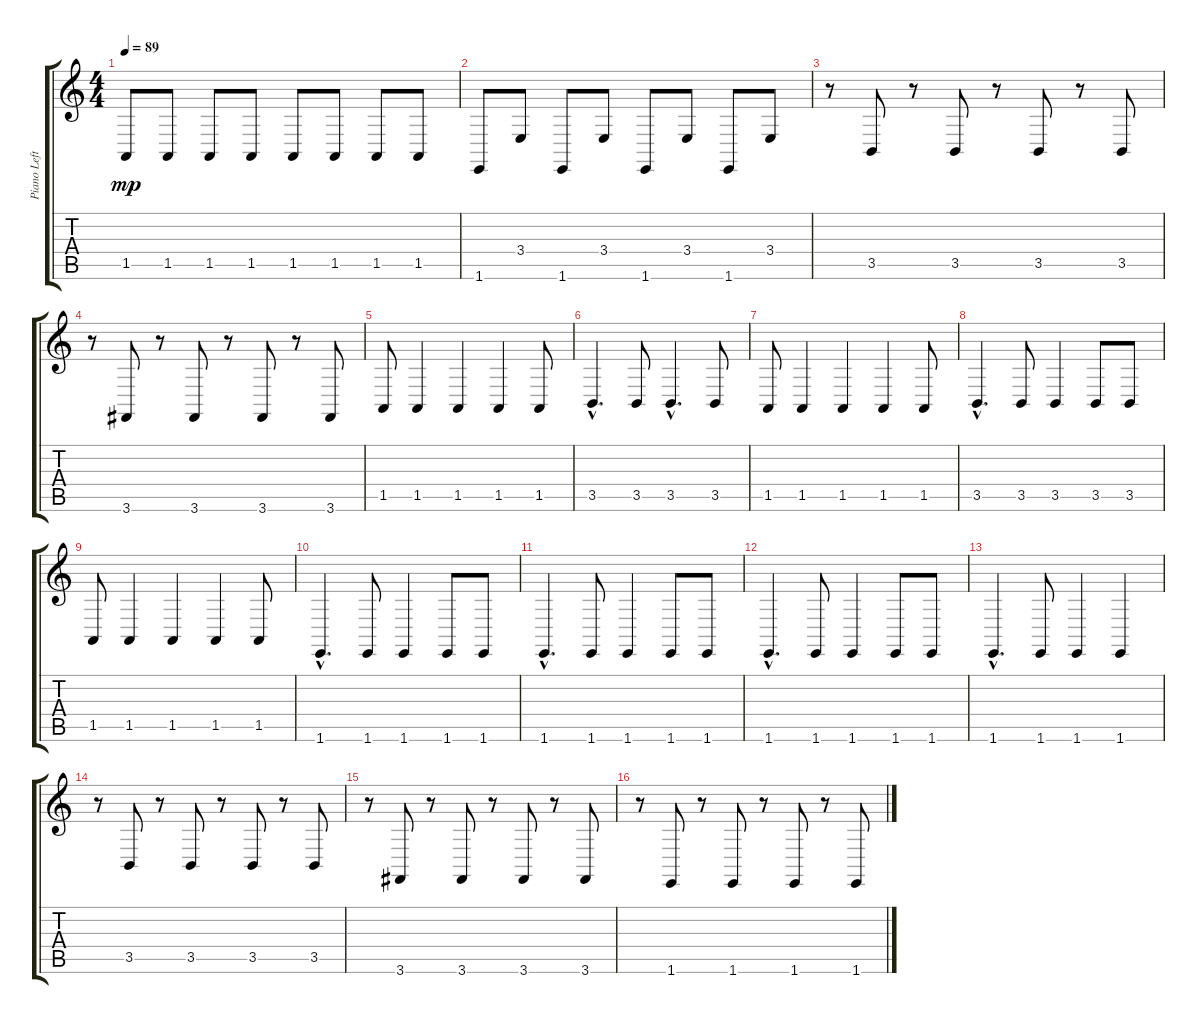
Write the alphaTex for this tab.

\track ("Piano Leftt Hand (Dizzy)" "Piano Left") {instrument brightacousticpiano}
\staff {score tabs}
\tuning (Eb4 Bb3 Gb3 Db3 Ab2 Eb2) {hide}
\ts (4 4)
\tempo 89
\clef g2
\ks c
1.5.8{dy mp} 1.5.8 1.5.8 1.5.8 1.5.8 1.5.8 1.5.8 1.5.8 |
1.6.8 3.4.8 1.6.8 3.4.8 1.6.8 3.4.8 1.6.8 3.4.8 |
r.8 3.5.8 r.8 3.5.8 r.8 3.5.8 r.8 3.5.8 |
r.8 3.6.8 r.8 3.6.8 r.8 3.6.8 r.8 3.6.8 |
1.5.8 1.5.4 1.5.4 1.5.4 1.5.8 |
3.5{hac}.4{d} 3.5.8 3.5{hac}.4{d} 3.5.8 |
1.5.8 1.5.4 1.5.4 1.5.4 1.5.8 |
3.5{hac}.4{d} 3.5.8 3.5.4 3.5.8 3.5.8 |
1.5.8 1.5.4 1.5.4 1.5.4 1.5.8 |
1.6{hac}.4{d} 1.6.8 1.6.4 1.6.8 1.6.8 |
1.6{hac}.4{d} 1.6.8 1.6.4 1.6.8 1.6.8 |
1.6{hac}.4{d} 1.6.8 1.6.4 1.6.8 1.6.8 |
1.6{hac}.4{d} 1.6.8 1.6.4 1.6.4 |
r.8 3.5.8 r.8 3.5.8 r.8 3.5.8 r.8 3.5.8 |
r.8 3.6.8 r.8 3.6.8 r.8 3.6.8 r.8 3.6.8 |
r.8 1.6.8 r.8 1.6.8 r.8 1.6.8 r.8 1.6.8
